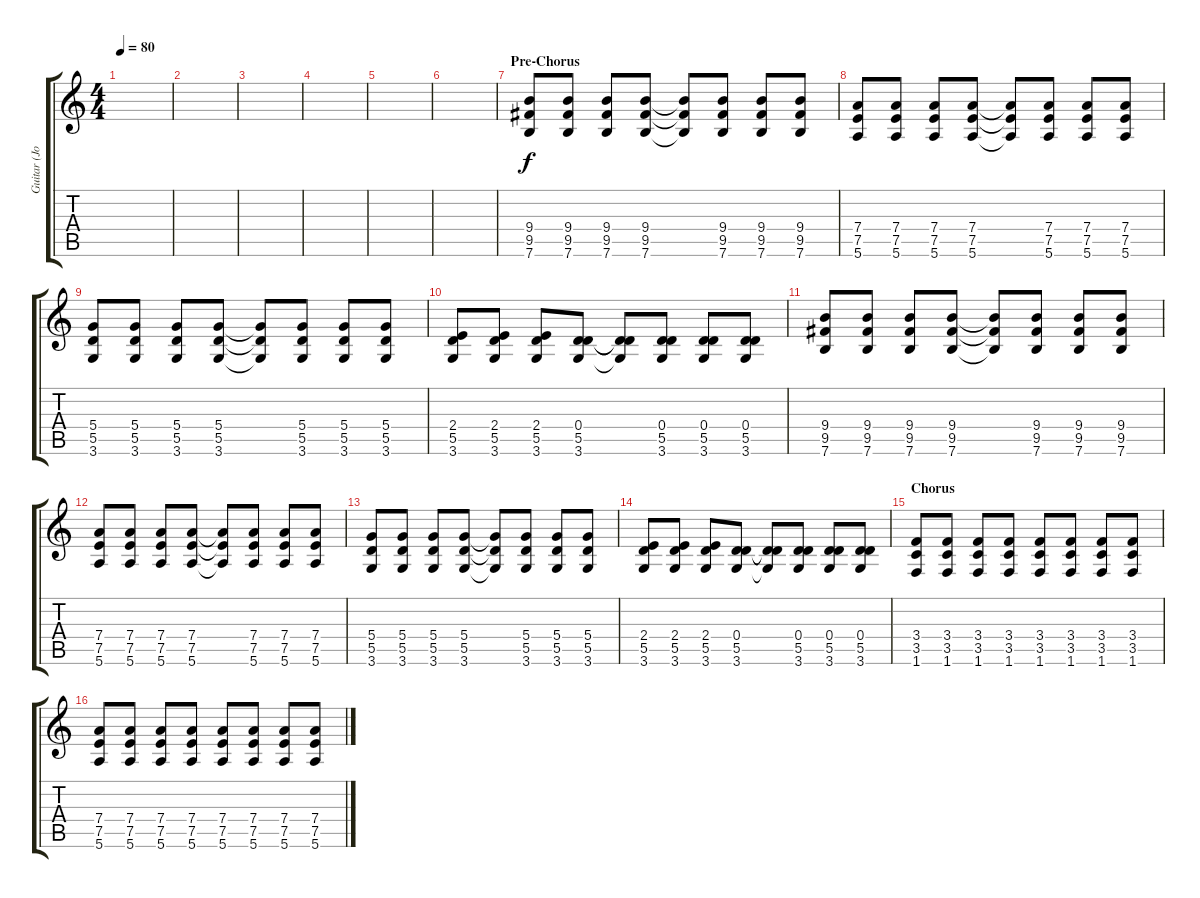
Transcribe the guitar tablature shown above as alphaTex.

\track ("Guitar (John 5)" "Guitar (Jo") {instrument distortionguitar}
\staff {score tabs}
\tuning (E4 B3 G3 D3 A2 E2) {hide}
\ts (4 4)
\tempo 80
\clef g2
\ks c
|
|
|
|
|
|
\section ("" "Pre-Chorus")
(9.4 9.5 7.6).8 (9.4 9.5 7.6).8 (9.4 9.5 7.6).8 (9.4 9.5 7.6).8 (9.4{t} 9.5{t} 7.6{t}).8 (9.4 9.5 7.6).8 (9.4 9.5 7.6).8 (9.4 9.5 7.6).8 |
(7.4 7.5 5.6).8 (7.4 7.5 5.6).8 (7.4 7.5 5.6).8 (7.4 7.5 5.6).8 (7.4{t} 7.5{t} 5.6{t}).8 (7.4 7.5 5.6).8 (7.4 7.5 5.6).8 (7.4 7.5 5.6).8 |
(5.4 5.5 3.6).8 (5.4 5.5 3.6).8 (5.4 5.5 3.6).8 (5.4 5.5 3.6).8 (5.4{t} 5.5{t} 3.6{t}).8 (5.4 5.5 3.6).8 (5.4 5.5 3.6).8 (5.4 5.5 3.6).8 |
(2.4 5.5 3.6).8 (2.4 5.5 3.6).8 (2.4 5.5 3.6).8 (0.4 5.5 3.6).8 (0.4{t} 5.5{t} 3.6{t}).8 (0.4 5.5 3.6).8 (0.4 5.5 3.6).8 (0.4 5.5 3.6).8 |
(9.4 9.5 7.6).8 (9.4 9.5 7.6).8 (9.4 9.5 7.6).8 (9.4 9.5 7.6).8 (9.4{t} 9.5{t} 7.6{t}).8 (9.4 9.5 7.6).8 (9.4 9.5 7.6).8 (9.4 9.5 7.6).8 |
(7.4 7.5 5.6).8 (7.4 7.5 5.6).8 (7.4 7.5 5.6).8 (7.4 7.5 5.6).8 (7.4{t} 7.5{t} 5.6{t}).8 (7.4 7.5 5.6).8 (7.4 7.5 5.6).8 (7.4 7.5 5.6).8 |
(5.4 5.5 3.6).8 (5.4 5.5 3.6).8 (5.4 5.5 3.6).8 (5.4 5.5 3.6).8 (5.4{t} 5.5{t} 3.6{t}).8 (5.4 5.5 3.6).8 (5.4 5.5 3.6).8 (5.4 5.5 3.6).8 |
(2.4 5.5 3.6).8 (2.4 5.5 3.6).8 (2.4 5.5 3.6).8 (0.4 5.5 3.6).8 (0.4{t} 5.5{t} 3.6{t}).8 (0.4 5.5 3.6).8 (0.4 5.5 3.6).8 (0.4 5.5 3.6).8 |
\section ("" "Chorus")
(3.4 3.5 1.6).8 (3.4 3.5 1.6).8 (3.4 3.5 1.6).8 (3.4 3.5 1.6).8 (3.4 3.5 1.6).8 (3.4 3.5 1.6).8 (3.4 3.5 1.6).8 (3.4 3.5 1.6).8 |
(7.4 7.5 5.6).8 (7.4 7.5 5.6).8 (7.4 7.5 5.6).8 (7.4 7.5 5.6).8 (7.4 7.5 5.6).8 (7.4 7.5 5.6).8 (7.4 7.5 5.6).8 (7.4 7.5 5.6).8
